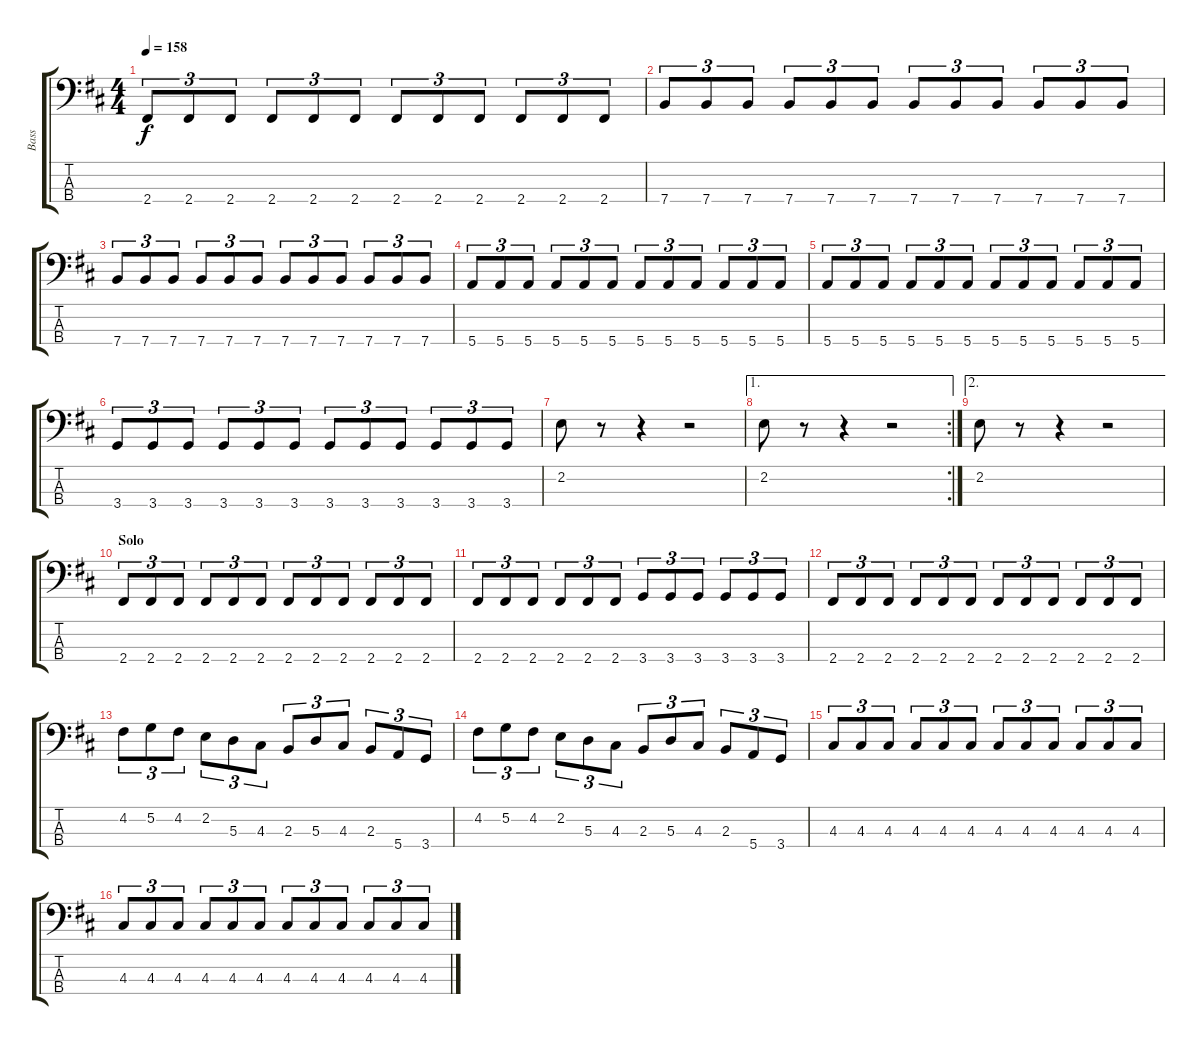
\track ("Bass" "Bass") {instrument electricbassfinger}
\staff {score tabs}
\tuning (G2 D2 A1 E1) {hide}
\ts (4 4)
\tempo 158
\clef f4
\ks d
2.4.8{tu (3 2) dy f} 2.4.8{tu (3 2)} 2.4.8{tu (3 2)} 2.4.8{tu (3 2)} 2.4.8{tu (3 2)} 2.4.8{tu (3 2)} 2.4.8{tu (3 2)} 2.4.8{tu (3 2)} 2.4.8{tu (3 2)} 2.4.8{tu (3 2)} 2.4.8{tu (3 2)} 2.4.8{tu (3 2)} |
7.4.8{tu (3 2)} 7.4.8{tu (3 2)} 7.4.8{tu (3 2)} 7.4.8{tu (3 2)} 7.4.8{tu (3 2)} 7.4.8{tu (3 2)} 7.4.8{tu (3 2)} 7.4.8{tu (3 2)} 7.4.8{tu (3 2)} 7.4.8{tu (3 2)} 7.4.8{tu (3 2)} 7.4.8{tu (3 2)} |
7.4.8{tu (3 2)} 7.4.8{tu (3 2)} 7.4.8{tu (3 2)} 7.4.8{tu (3 2)} 7.4.8{tu (3 2)} 7.4.8{tu (3 2)} 7.4.8{tu (3 2)} 7.4.8{tu (3 2)} 7.4.8{tu (3 2)} 7.4.8{tu (3 2)} 7.4.8{tu (3 2)} 7.4.8{tu (3 2)} |
5.4.8{tu (3 2)} 5.4.8{tu (3 2)} 5.4.8{tu (3 2)} 5.4.8{tu (3 2)} 5.4.8{tu (3 2)} 5.4.8{tu (3 2)} 5.4.8{tu (3 2)} 5.4.8{tu (3 2)} 5.4.8{tu (3 2)} 5.4.8{tu (3 2)} 5.4.8{tu (3 2)} 5.4.8{tu (3 2)} |
5.4.8{tu (3 2)} 5.4.8{tu (3 2)} 5.4.8{tu (3 2)} 5.4.8{tu (3 2)} 5.4.8{tu (3 2)} 5.4.8{tu (3 2)} 5.4.8{tu (3 2)} 5.4.8{tu (3 2)} 5.4.8{tu (3 2)} 5.4.8{tu (3 2)} 5.4.8{tu (3 2)} 5.4.8{tu (3 2)} |
3.4.8{tu (3 2)} 3.4.8{tu (3 2)} 3.4.8{tu (3 2)} 3.4.8{tu (3 2)} 3.4.8{tu (3 2)} 3.4.8{tu (3 2)} 3.4.8{tu (3 2)} 3.4.8{tu (3 2)} 3.4.8{tu (3 2)} 3.4.8{tu (3 2)} 3.4.8{tu (3 2)} 3.4.8{tu (3 2)} |
2.2.8 r.8 r.4 r.2 |
\ae 1
\rc 2
2.2.8 r.8 r.4 r.2 |
\ae 2
2.2.8 r.8 r.4 r.2 |
\section ("" "Solo")
2.4.8{tu (3 2)} 2.4.8{tu (3 2)} 2.4.8{tu (3 2)} 2.4.8{tu (3 2)} 2.4.8{tu (3 2)} 2.4.8{tu (3 2)} 2.4.8{tu (3 2)} 2.4.8{tu (3 2)} 2.4.8{tu (3 2)} 2.4.8{tu (3 2)} 2.4.8{tu (3 2)} 2.4.8{tu (3 2)} |
2.4.8{tu (3 2)} 2.4.8{tu (3 2)} 2.4.8{tu (3 2)} 2.4.8{tu (3 2)} 2.4.8{tu (3 2)} 2.4.8{tu (3 2)} 3.4.8{tu (3 2)} 3.4.8{tu (3 2)} 3.4.8{tu (3 2)} 3.4.8{tu (3 2)} 3.4.8{tu (3 2)} 3.4.8{tu (3 2)} |
2.4.8{tu (3 2)} 2.4.8{tu (3 2)} 2.4.8{tu (3 2)} 2.4.8{tu (3 2)} 2.4.8{tu (3 2)} 2.4.8{tu (3 2)} 2.4.8{tu (3 2)} 2.4.8{tu (3 2)} 2.4.8{tu (3 2)} 2.4.8{tu (3 2)} 2.4.8{tu (3 2)} 2.4.8{tu (3 2)} |
4.2.8{tu (3 2)} 5.2.8{tu (3 2)} 4.2.8{tu (3 2)} 2.2.8{tu (3 2)} 5.3.8{tu (3 2)} 4.3.8{tu (3 2)} 2.3.8{tu (3 2)} 5.3.8{tu (3 2)} 4.3.8{tu (3 2)} 2.3.8{tu (3 2)} 5.4.8{tu (3 2)} 3.4.8{tu (3 2)} |
4.2.8{tu (3 2)} 5.2.8{tu (3 2)} 4.2.8{tu (3 2)} 2.2.8{tu (3 2)} 5.3.8{tu (3 2)} 4.3.8{tu (3 2)} 2.3.8{tu (3 2)} 5.3.8{tu (3 2)} 4.3.8{tu (3 2)} 2.3.8{tu (3 2)} 5.4.8{tu (3 2)} 3.4.8{tu (3 2)} |
4.3.8{tu (3 2)} 4.3.8{tu (3 2)} 4.3.8{tu (3 2)} 4.3.8{tu (3 2)} 4.3.8{tu (3 2)} 4.3.8{tu (3 2)} 4.3.8{tu (3 2)} 4.3.8{tu (3 2)} 4.3.8{tu (3 2)} 4.3.8{tu (3 2)} 4.3.8{tu (3 2)} 4.3.8{tu (3 2)} |
4.3.8{tu (3 2)} 4.3.8{tu (3 2)} 4.3.8{tu (3 2)} 4.3.8{tu (3 2)} 4.3.8{tu (3 2)} 4.3.8{tu (3 2)} 4.3.8{tu (3 2)} 4.3.8{tu (3 2)} 4.3.8{tu (3 2)} 4.3.8{tu (3 2)} 4.3.8{tu (3 2)} 4.3.8{tu (3 2)}
